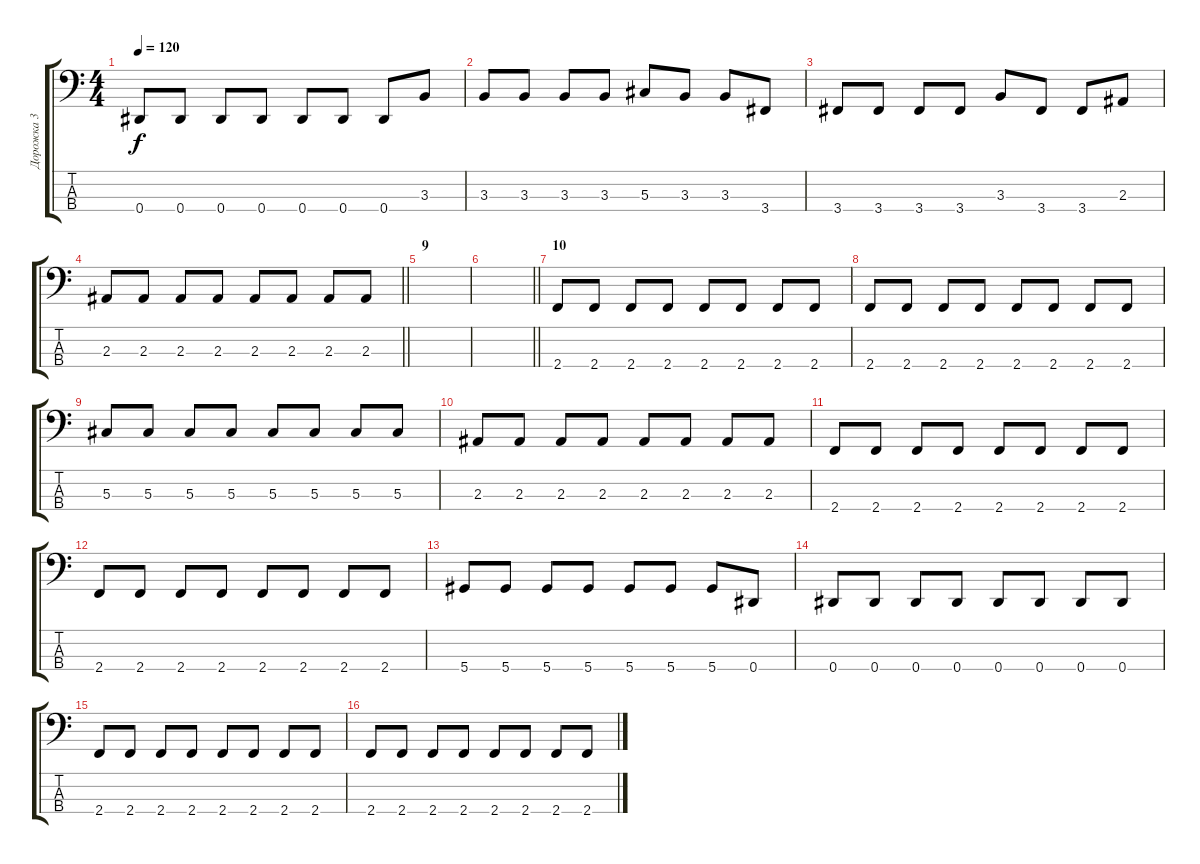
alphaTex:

\track ("Дорожка 3" "Дорожка 3") {instrument electricbassfinger}
\staff {score tabs}
\tuning (Gb2 Db2 Ab1 Eb1) {hide}
\ts (4 4)
\tempo 120
\clef f4
\ks c
0.4.8{dy f} 0.4.8 0.4.8 0.4.8 0.4.8 0.4.8 0.4.8 3.3.8 |
3.3.8 3.3.8 3.3.8 3.3.8 5.3.8 3.3.8 3.3.8 3.4.8 |
3.4.8 3.4.8 3.4.8 3.4.8 3.3.8 3.4.8 3.4.8 2.3.8 |
\barLineRight lightlight
2.3.8 2.3.8 2.3.8 2.3.8 2.3.8 2.3.8 2.3.8 2.3.8 |
\section ("" "9")
|
\barLineRight lightlight
|
\section ("" "10")
2.4.8 2.4.8 2.4.8 2.4.8 2.4.8 2.4.8 2.4.8 2.4.8 |
2.4.8 2.4.8 2.4.8 2.4.8 2.4.8 2.4.8 2.4.8 2.4.8 |
5.3.8 5.3.8 5.3.8 5.3.8 5.3.8 5.3.8 5.3.8 5.3.8 |
2.3.8 2.3.8 2.3.8 2.3.8 2.3.8 2.3.8 2.3.8 2.3.8 |
2.4.8 2.4.8 2.4.8 2.4.8 2.4.8 2.4.8 2.4.8 2.4.8 |
2.4.8 2.4.8 2.4.8 2.4.8 2.4.8 2.4.8 2.4.8 2.4.8 |
5.4.8 5.4.8 5.4.8 5.4.8 5.4.8 5.4.8 5.4.8 0.4.8 |
0.4.8 0.4.8 0.4.8 0.4.8 0.4.8 0.4.8 0.4.8 0.4.8 |
2.4.8 2.4.8 2.4.8 2.4.8 2.4.8 2.4.8 2.4.8 2.4.8 |
2.4.8 2.4.8 2.4.8 2.4.8 2.4.8 2.4.8 2.4.8 2.4.8
